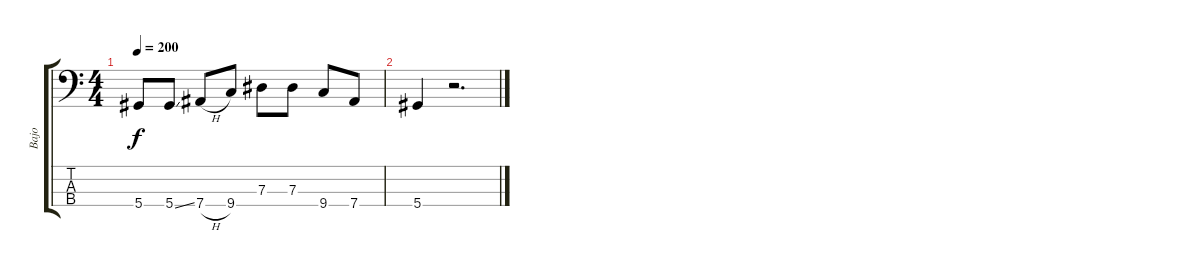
\track ("Bajo" "Bajo") {instrument electricbassfinger}
\staff {score tabs}
\tuning (Gb2 Db2 Ab1 Eb1) {hide}
\ts (4 4)
\tempo 200
\clef f4
\ks c
5.4{t}.8{dy f} 5.4{ss}.8 7.4{h}.8 9.4.8 7.3.8 7.3.8 9.4.8 7.4.8 |
5.4.4 r.2{d}
